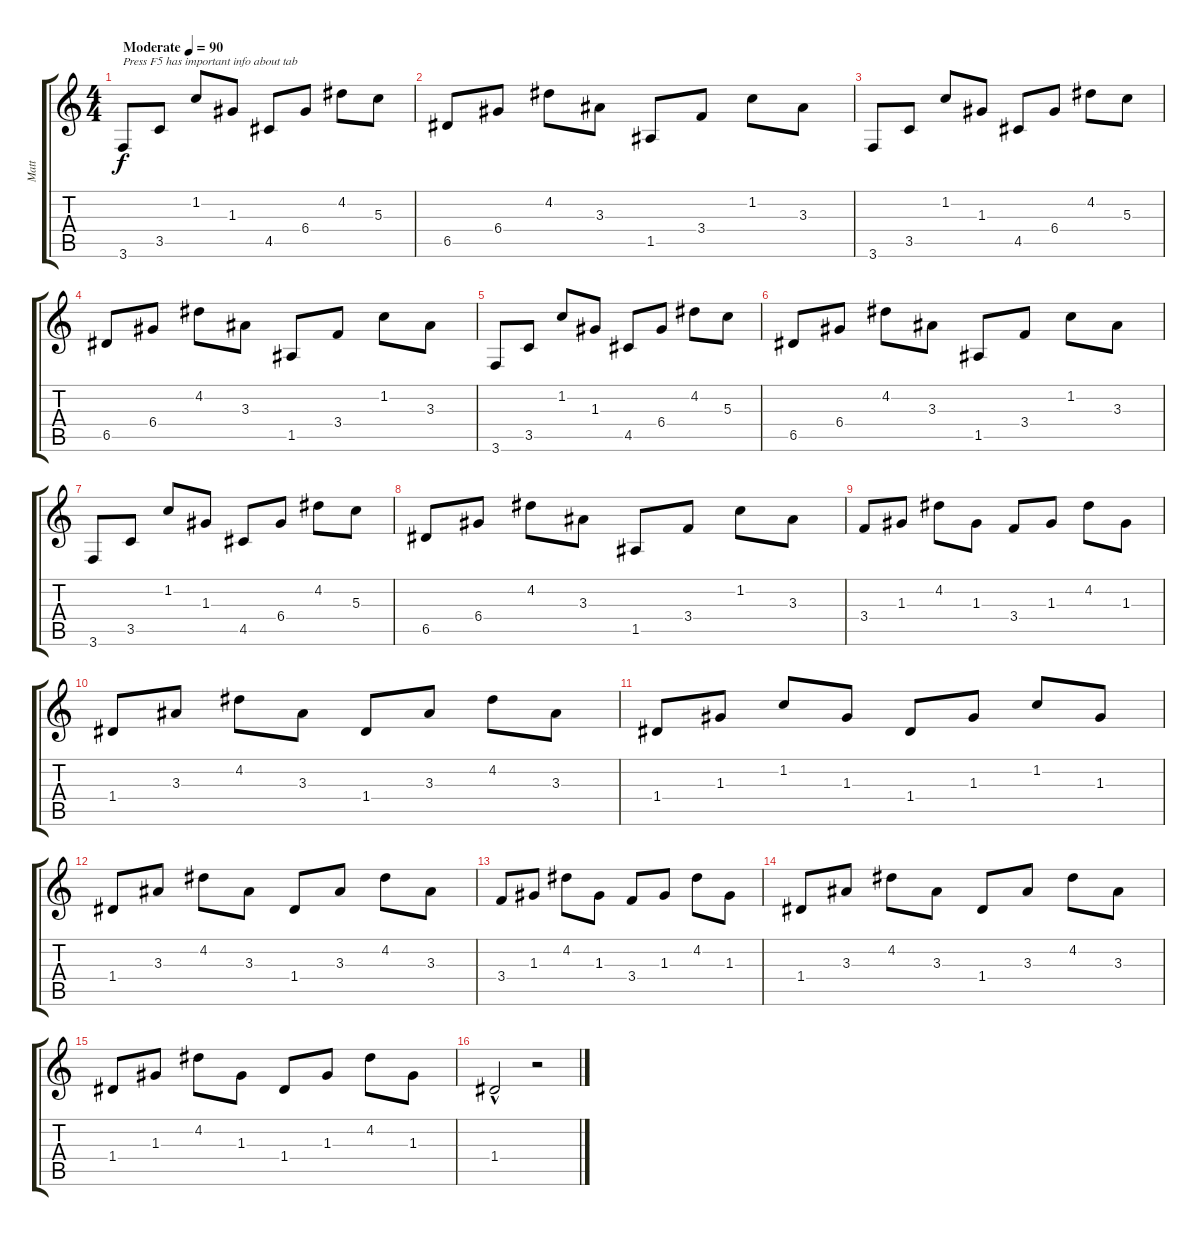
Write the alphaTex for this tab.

\track ("Matt" "Matt") {instrument acousticguitarsteel}
\staff {score tabs}
\tuning (E4 B3 G3 D3 A2 D2) {hide}
\ts (4 4)
\tempo (90 "Moderate")
\clef g2
\ks c
3.6.8{txt "Press F5 has important info about tab" dy f instrument acousticguitarsteel} 3.5.8 1.2.8 1.3.8 4.5.8 6.4.8 4.2.8 5.3.8 |
6.5.8 6.4.8 4.2.8 3.3.8 1.5.8 3.4.8 1.2.8 3.3.8 |
3.6.8 3.5.8 1.2.8 1.3.8 4.5.8 6.4.8 4.2.8 5.3.8 |
6.5.8 6.4.8 4.2.8 3.3.8 1.5.8 3.4.8 1.2.8 3.3.8 |
3.6.8 3.5.8 1.2.8 1.3.8 4.5.8 6.4.8 4.2.8 5.3.8 |
6.5.8 6.4.8 4.2.8 3.3.8 1.5.8 3.4.8 1.2.8 3.3.8 |
3.6.8 3.5.8 1.2.8 1.3.8 4.5.8 6.4.8 4.2.8 5.3.8 |
6.5.8 6.4.8 4.2.8 3.3.8 1.5.8 3.4.8 1.2.8 3.3.8 |
3.4.8 1.3.8 4.2.8 1.3.8 3.4.8 1.3.8 4.2.8 1.3.8 |
1.4.8 3.3.8 4.2.8 3.3.8 1.4.8 3.3.8 4.2.8 3.3.8 |
1.4.8 1.3.8 1.2.8 1.3.8 1.4.8 1.3.8 1.2.8 1.3.8 |
1.4.8 3.3.8 4.2.8 3.3.8 1.4.8 3.3.8 4.2.8 3.3.8 |
3.4.8 1.3.8 4.2.8 1.3.8 3.4.8 1.3.8 4.2.8 1.3.8 |
1.4.8 3.3.8 4.2.8 3.3.8 1.4.8 3.3.8 4.2.8 3.3.8 |
1.4.8 1.3.8 4.2.8 1.3.8 1.4.8 1.3.8 4.2.8 1.3.8 |
1.4{hac}.2 r.2
